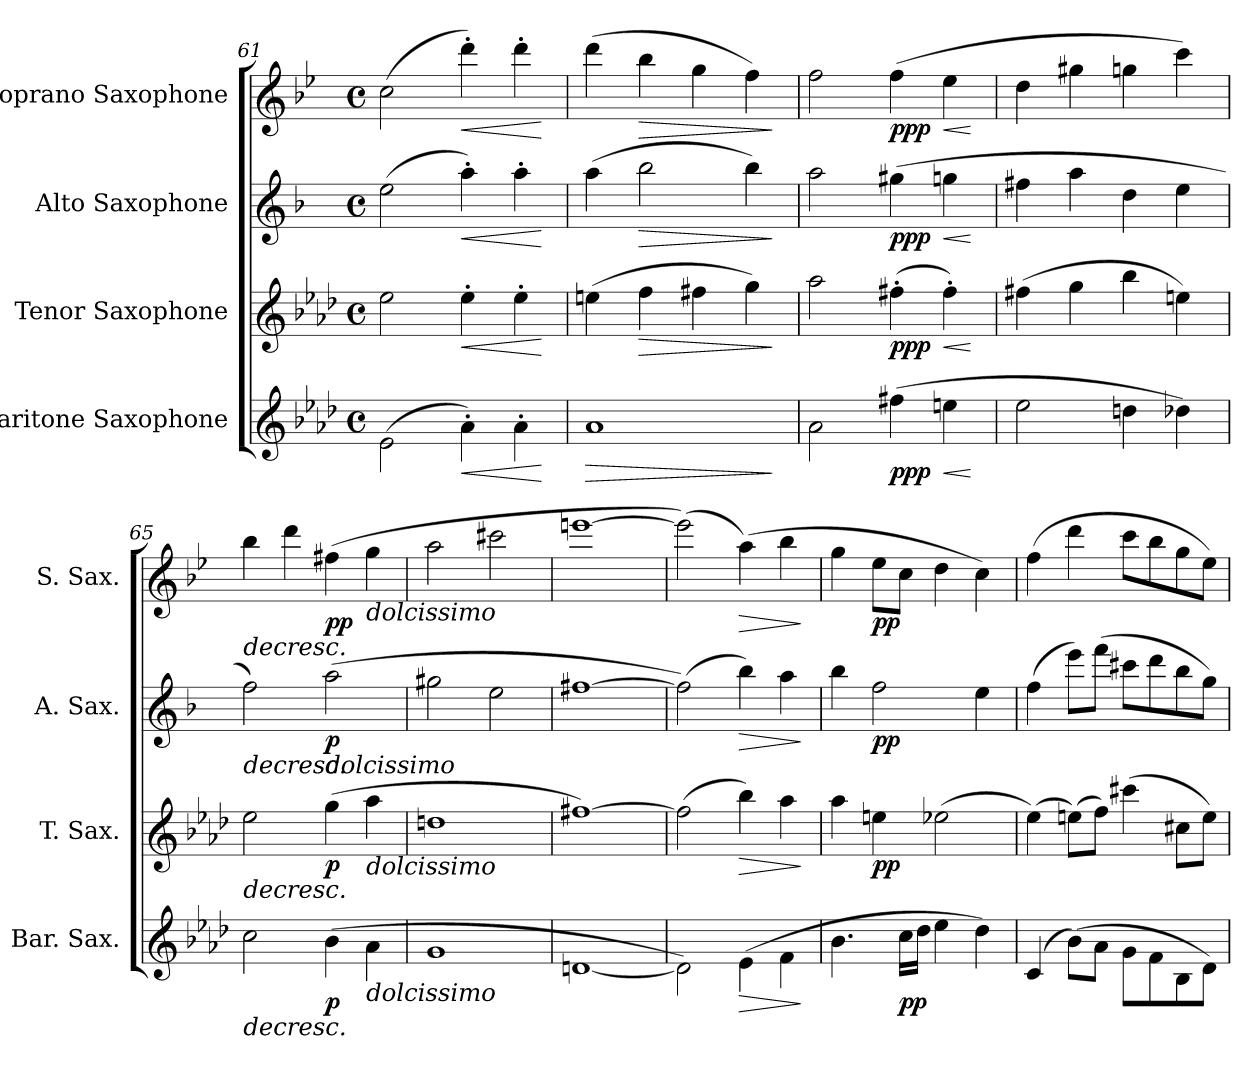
**kern	**dynam	**kern	**dynam	**kern	**dynam	**kern	**dynam
*part4	*part4	*part3	*part3	*part2	*part2	*part1	*part1
*staff4	*staff4	*staff3	*staff3	*staff2	*staff2	*staff1	*staff1
*I"Baritone Saxophone	*	*I"Tenor Saxophone	*	*I"Alto Saxophone	*	*I"Soprano Saxophone	*
*I'Bar. Sax.	*	*I'T. Sax.	*	*I'A. Sax.	*	*I'S. Sax.	*
*clefG2	*	*clefG2	*	*clefG2	*	*clefG2	*
*ITrd12c21	*	*ITrd8c14	*	*ITrd5c9	*	*ITrd1c2	*
*k[b-e-a-d-]	*	*k[b-e-a-d-]	*	*k[b-e-a-d-]	*	*k[b-e-a-d-]	*
*M4/4	*	*M4/4	*	*M4/4	*	*M4/4	*
*met(c)	*	*met(c)	*	*met(c)	*	*met(c)	*
=61	=61	=61	=61	=61	=61	=61	=61
(>2E-\	.	2e-\	.	(>2g\	.	(>2b-\	.
!	!LO:HP:b	!	!LO:HP:b	!	!LO:HP:b	!	!LO:HP:b
4A-'\)	<	4e-'\	<	4cc'\)	<	4ccc'\)	<
4A-'\	.	4e-'\	.	4cc'\	.	4ccc'\	.
.	[	.	[	.	[	.	[
=62	=62	=62	=62	=62	=62	=62	=62
!	!LO:HP:b	!	!	!	!	!	!
1A-	>	(>4en\	.	(>4cc\	.	(>4ccc\	.
!	!	!	!LO:HP:b	!	!LO:HP:b	!	!LO:HP:b
.	.	4f\	>	2dd-\	>	4aa-\	>
.	.	4f#X\	.	.	.	4ff\	.
.	.	4g\)	.	4dd-\)	.	4ee-\)	.
.	]	.	]	.	]	.	]
=63	=63	=63	=63	=63	=63	=63	=63
2A-\	.	2a-\	.	2cc\	.	2ee-\	.
!	!LO:DY:b	!	!LO:DY:b	!	!LO:DY:b	!	!LO:DY:b
(>4f#X\	ppp	(>4f#X'\	ppp	(>4bn\	ppp	(>4ee-\	ppp
!	!LO:HP:b	!	!LO:HP:b	!	!LO:HP:b	!	!LO:HP:b
4en\	<	4f#'\)	<	4b-X\	<	4dd-\	<
.	[	.	[	.	[	.	[
=64	=64	=64	=64	=64	=64	=64	=64
2e-\	.	(>4f#X\	.	4an\	.	4cc\	.
.	.	4g\	.	4cc\	.	4ff#X\	.
4dn\	.	4b-\	.	4f\	.	4ffn\	.
4d-X\)	.	4en\)	.	4g\	.	4bb-\)	.
=65	=65	=65	=65	=65	=65	=65	=65
!	!LO:HP:b	!	!LO:HP:b	!	!LO:HP:b	!	!LO:HP:b
2c\	>	2e-\	>	2a-\)	>	4aa-\	>
.	.	.	.	.	.	4ccc\	.
!	!	!	!	!LO:TX:b:i:t=dolcissimo	!	!	!
!	!LO:DY:b	!	!LO:DY:b	!	!LO:DY:b	!	!LO:DY:b
(>4B-\	p	(>4g\	p	(>2cc\	p	(>4een\	pp
!	!	!	!	!	!	!LO:TX:b:i:t=dolcissimo	!
!	!	!LO:TX:b:i:t=dolcissimo	!	!	!	!	!
!LO:TX:b:i:t=dolcissimo	!	!	!	!	!	!	!
4A-\	.	4a-\	.	.	.	4ff\	.
.	]	.	]	.	]	.	]
=66	=66	=66	=66	=66	=66	=66	=66
1G	.	1dn	.	2bn\	.	2gg\	.
.	.	.	.	2g\	.	2bbn\	.
!!LO:PB:g=z
=67	=67	=67	=67	=67	=67	=67	=67
[1Dn	.	[1f#X)	.	[1an	.	[1dddn	.
=68	=68	=68	=68	=68	=68	=68	=68
2D\])	.	(>2f#\]	.	(>2a\])	.	(>2ddd\])	.
!	!LO:HP:b	!	!LO:HP:b	!	!LO:HP:b	!	!LO:HP:b
(>4E-\	>	4b-\)	>	4dd-\)	>	(>4gg\)	>
4F\	.	4a-\	.	4cc\	.	4aa-\	.
.	]	.	]	.	]	.	]
=69	=69	=69	=69	=69	=69	=69	=69
4.B-\	.	4a-\	.	4dd-\	.	4ff\	.
!	!	!	!LO:DY:b	!	!LO:DY:b	!	!LO:DY:b
.	.	4en\	pp	2a-\	pp	8dd-\L	pp
!	!LO:DY:b	!	!	!	!	!	!
16c\LL	pp	.	.	.	.	8b-\J	.
16d-\JJ	.	.	.	.	.	.	.
4e-\	.	(>2e-X\	.	.	.	4cc\	.
4d-\)	.	.	.	4g\	.	4b-\)	.
=70	=70	=70	=70	=70	=70	=70	=70
(>4C/	.	(>4e-\)	.	(>4a-\	.	(>4ee-\	.
(>8B-\L)	.	(>8en\L)	.	8gg\L)	.	4ccc\	.
8A-\J	.	8f\J)	.	(>8aa-\J	.	.	.
8G\L	.	(>4cc#X\	.	8een\L	.	8bb-\L	.
8F\	.	.	.	8ff\	.	8aa-\	.
8BB-\	.	8c#X\L	.	8dd-\	.	8ff\	.
8D-\J)	.	8e\J)	.	8b-\J)	.	8dd-\J)	.
=	=	=	=	=	=	=	=
*-	*-	*-	*-	*-	*-	*-	*-
